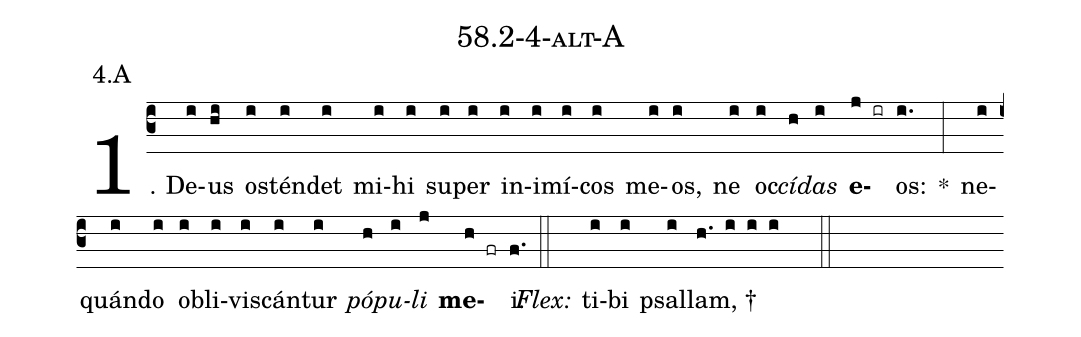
name: 58.2-4-alt-A;
annotation: 4.A;
%%
(c3)1. De(i)us(hi) os(i)tén(i)det(i) mi(i)hi(i) su(i)per(i) in(i)i(i)mí(i)cos(i) me(i)os,(i) ne(i) oc(i)<i>cí</i>(h)<i>das</i>(i) <b>e</b>(j ir)os:(i.) *(:) ne(i)quán(i)do(i) ob(i)li(i)vis(i)cán(i)tur(i) <i>pó</i>(h)<i>pu</i>(i)<i>li</i>(j) <b>me</b>(h fr)i.(f.) (::)
<i>Flex:</i>()  ti(i)bi(i) psal(i)lam, †(h. i i i  ::)
